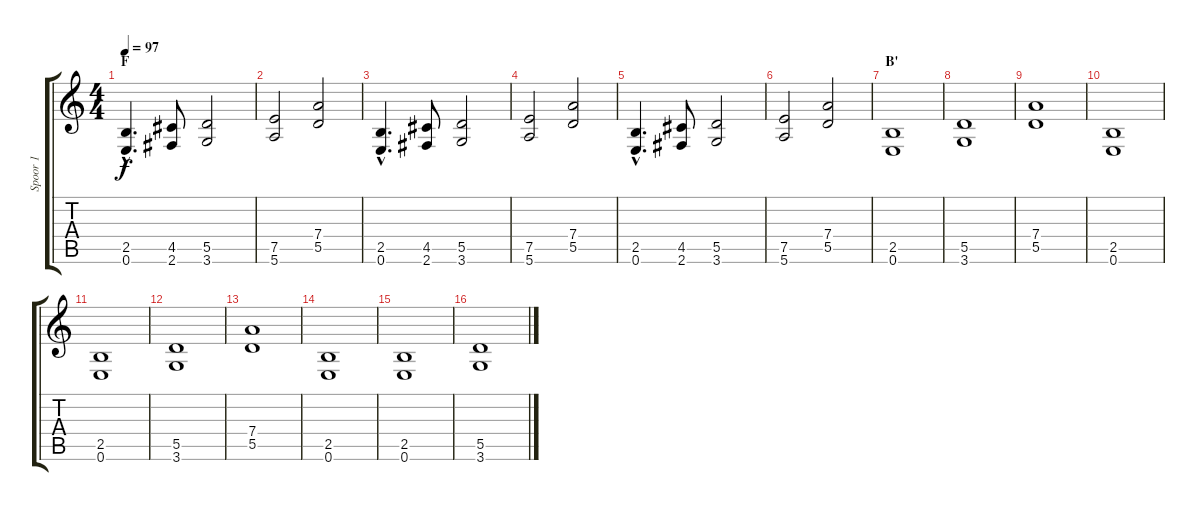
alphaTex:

\track ("Spoor 1" "Spoor 1") {instrument overdrivenguitar}
\staff {score tabs}
\tuning (E4 B3 G3 D3 A2 E2) {hide}
\ts (4 4)
\section ("" "F")
\tempo 97
\clef g2
\ks c
(2.5{hac} 0.6{hac}).4{d dy f} (4.5 2.6).8 (5.5 3.6).2 |
(7.5 5.6).2 (7.4 5.5).2 |
(2.5{hac} 0.6{hac}).4{d} (4.5 2.6).8 (5.5 3.6).2 |
(7.5 5.6).2 (7.4 5.5).2 |
(2.5{hac} 0.6{hac}).4{d} (4.5 2.6).8 (5.5 3.6).2 |
(7.5 5.6).2 (7.4 5.5).2 |
\section ("" "B'")
(2.5 0.6).1 |
(5.5 3.6).1 |
(7.4 5.5).1 |
(2.5 0.6).1 |
(2.5 0.6).1 |
(5.5 3.6).1 |
(7.4 5.5).1 |
(2.5 0.6).1 |
(2.5 0.6).1 |
(5.5 3.6).1
